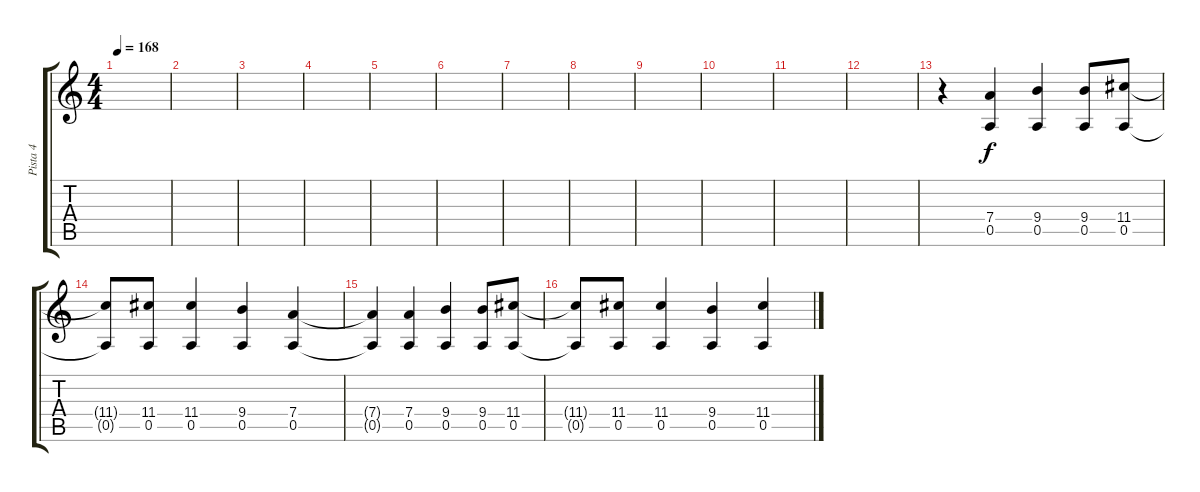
\track ("Pista 4" "Pista 4") {instrument electricguitarclean}
\staff {score tabs}
\tuning (E4 B3 G3 D3 A2 E2) {hide}
\ts (4 4)
\tempo 168
\clef g2
\ks c
|
|
|
|
|
|
|
|
|
|
|
|
r.4{volume 10} (7.4 0.5).4 (9.4 0.5).4 (9.4 0.5).8 (11.4 0.5).8 |
(11.4{t} 0.5{t}).8 (11.4 0.5).8 (11.4 0.5).4 (9.4 0.5).4 (7.4 0.5).4 |
(7.4{t} 0.5{t}).4 (7.4 0.5).4 (9.4 0.5).4 (9.4 0.5).8 (11.4 0.5).8 |
(11.4{t} 0.5{t}).8 (11.4 0.5).8 (11.4 0.5).4 (9.4 0.5).4 (11.4 0.5).4
